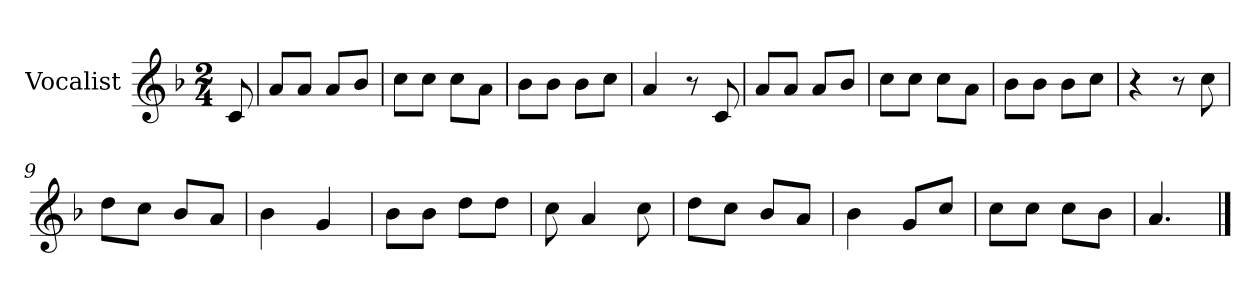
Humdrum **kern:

**kern
*part1
*staff1
*I"Vocalist
*k[b-]
*F:
*M2/4
=
8c
=1
8aL
8aJ
8aL
8b-J
=2
8ccL
8ccJ
8ccL
8aJ
=3
8b-L
8b-J
8b-L
8ccJ
=4
4a
8r
8c
=5
8aL
8aJ
8aL
8b-J
=6
8ccL
8ccJ
8ccL
8aJ
=7
8b-L
8b-J
8b-L
8ccJ
=8
4r
8r
8cc
=9
8ddL
8ccJ
8b-L
8aJ
=10
4b-
4g
=11
8b-L
8b-J
8ddL
8ddJ
=12
8cc
4a
8cc
=13
8ddL
8ccJ
8b-L
8aJ
=14
4b-
8gL
8ccJ
=15
8ccL
8ccJ
8ccL
8b-J
=16
4.a
==
*-
